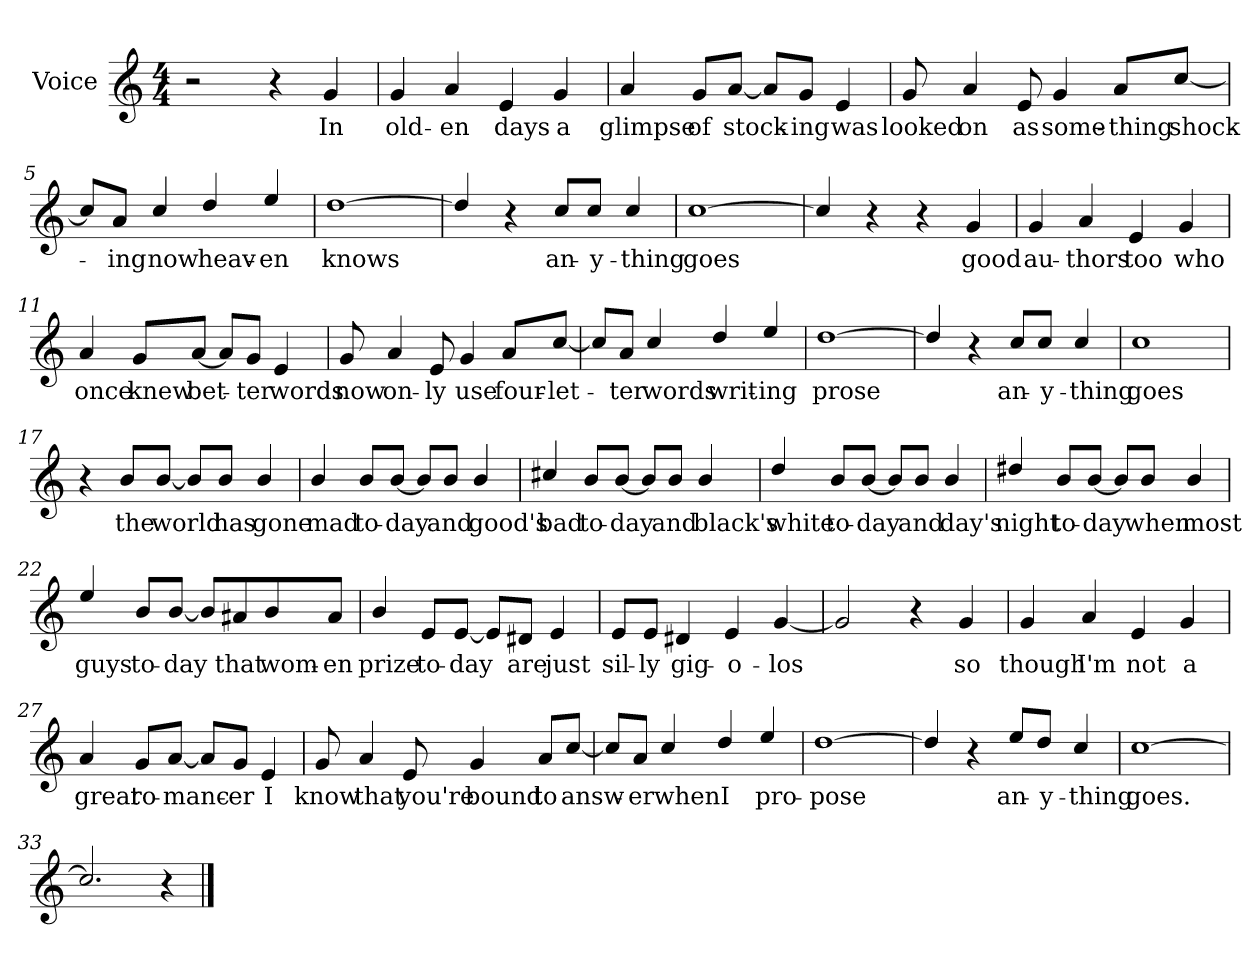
**kern	**text
*part1	*part1
*staff1	*staff1
*I"Voice	*
*clefG2	*
*k[]	*
*C:	*
*M4/4	*
=1	=1
2r	.
4r	.
4g/	In
=2	=2
4g/	old-
4a/	-en
4e/	days
4g/	a
=3	=3
4a/	glimpse
8g/L	of
[8a/J	stock-
8a/L]	.
8g/J	-ing
4e/	was
=4	=4
8g/	looked
4a/	on
8e/	as
4g/	some-
8a/L	-thing
[8cc/J	shock-
!!LO:LB:g=z
=5	=5
8cc/L]	.
8a/J	-ing
4cc/	now
4dd/	heav-
4ee/	-en
=6	=6
[1dd	knows
=7	=7
4dd/]	.
4r	.
8cc/L	an-
8cc/J	-y-
4cc/	-thing
=8	=8
[1cc	goes
=9	=9
4cc/]	.
4r	.
4r	.
4g/	good
!!LO:LB:g=z
=10	=10
4g/	au-
4a/	-thors
4e/	too
4g/	who
=11	=11
4a/	once
8g/L	knew
[8a/J	bet-
8a/L]	.
8g/J	-ter
4e/	words
=12	=12
8g/	now
4a/	on-
8e/	-ly
4g/	use
8a/L	four-
[8cc/J	-let-
=13	=13
8cc/L]	.
8a/J	-ter
4cc/	words
4dd/	writ-
4ee/	-ing
!!LO:LB:g=z
=14	=14
[1dd	prose
=15	=15
4dd/]	.
4r	.
8cc/L	an-
8cc/J	-y-
4cc/	-thing
=16	=16
1cc	goes
=17	=17
4r	.
8b/L	the
[8b/J	world
8b/L]	.
8b/J	has
4b/	gone
=18	=18
4b/	mad
8b/L	to-
[8b/J	-day
8b/L]	.
8b/J	and
4b/	good's
!!LO:LB:g=z
=19	=19
4cc#X/	bad
8b/L	to-
[8b/J	-day
8b/L]	.
8b/J	and
4b/	black's
=20	=20
4dd/	white
8b/L	to-
[8b/J	-day
8b/L]	.
8b/J	and
4b/	day's
=21	=21
4dd#X/	night
8b/L	to-
[8b/J	-day
8b/L]	.
8b/J	when
4b/	most
!!LO:LB:g=z
=22	=22
4ee/	guys
8b/L	to-
[8b/J	-day
8b/L]	.
8a#X/	that
8b/	wom-
8a#/J	-en
=23	=23
4b/	prize
8e/L	to-
[8e/J	-day
8e/L]	.
8d#X/J	are
4e/	just
=24	=24
8e/L	sil-
8e/J	-ly
4d#X/	gig-
4e/	-o-
[4g/	-los
!!LO:LB:g=z
=25	=25
2g/]	.
4r	.
4g/	so
=26	=26
4g/	though
4a/	I'm
4e/	not
4g/	a
=27	=27
4a/	great
8g/L	ro-
[8a/J	-manc-
8a/L]	.
8g/J	-er
4e/	I
=28	=28
8g/	know
4a/	that
8e/	you're
4g/	bound
8a/L	to
[8cc/J	answ-
!!LO:LB:g=z
=29	=29
8cc/L]	.
8a/J	-er
4cc/	when
4dd/	I
4ee/	pro-
=30	=30
[1dd	-pose
=31	=31
4dd/]	.
4r	.
8ee/L	an-
8dd/J	-y-
4cc/	-thing
=32	=32
[1cc	goes.
=33	=33
2.cc/]	.
4r	.
==	==
*-	*-
